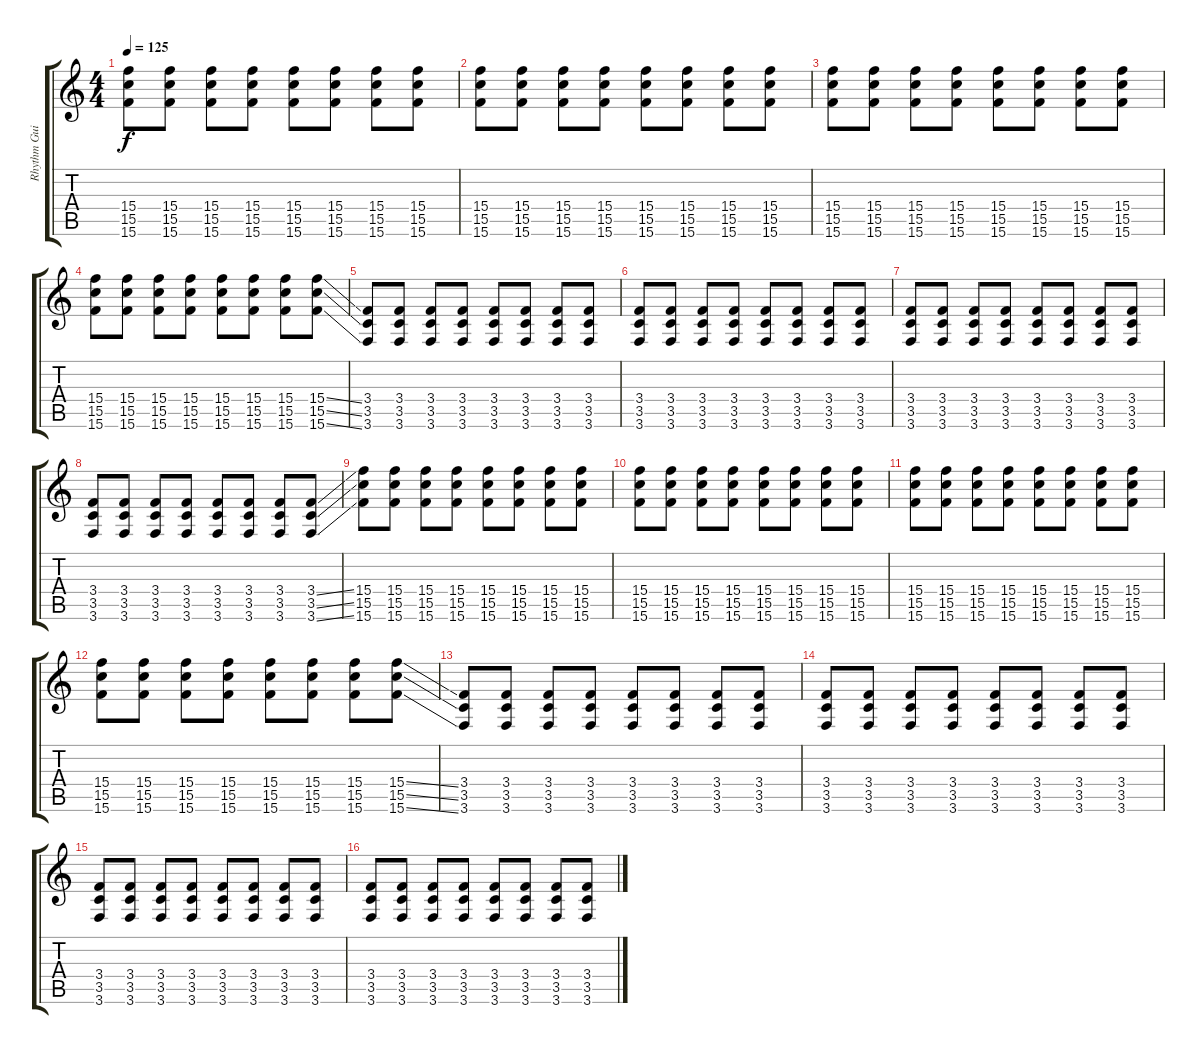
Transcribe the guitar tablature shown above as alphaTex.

\track ("Rhythm Guitar (Moore)" "Rhythm Gui") {instrument distortionguitar}
\staff {score tabs}
\tuning (E4 B3 G3 D3 A2 D2) {hide}
\ts (4 4)
\tempo 125
\clef g2
\ks c
(15.4 15.5 15.6).8{dy f} (15.4 15.5 15.6).8 (15.4 15.5 15.6).8 (15.4 15.5 15.6).8 (15.4 15.5 15.6).8 (15.4 15.5 15.6).8 (15.4 15.5 15.6).8 (15.4 15.5 15.6).8 |
(15.4 15.5 15.6).8 (15.4 15.5 15.6).8 (15.4 15.5 15.6).8 (15.4 15.5 15.6).8 (15.4 15.5 15.6).8 (15.4 15.5 15.6).8 (15.4 15.5 15.6).8 (15.4 15.5 15.6).8 |
(15.4 15.5 15.6).8 (15.4 15.5 15.6).8 (15.4 15.5 15.6).8 (15.4 15.5 15.6).8 (15.4 15.5 15.6).8 (15.4 15.5 15.6).8 (15.4 15.5 15.6).8 (15.4 15.5 15.6).8 |
(15.4 15.5 15.6).8 (15.4 15.5 15.6).8 (15.4 15.5 15.6).8 (15.4 15.5 15.6).8 (15.4 15.5 15.6).8 (15.4 15.5 15.6).8 (15.4 15.5 15.6).8 (15.4{ss} 15.5{ss} 15.6{ss}).8 |
(3.4 3.5 3.6).8 (3.4 3.5 3.6).8 (3.4 3.5 3.6).8 (3.4 3.5 3.6).8 (3.4 3.5 3.6).8 (3.4 3.5 3.6).8 (3.4 3.5 3.6).8 (3.4 3.5 3.6).8 |
(3.4 3.5 3.6).8 (3.4 3.5 3.6).8 (3.4 3.5 3.6).8 (3.4 3.5 3.6).8 (3.4 3.5 3.6).8 (3.4 3.5 3.6).8 (3.4 3.5 3.6).8 (3.4 3.5 3.6).8 |
(3.4 3.5 3.6).8 (3.4 3.5 3.6).8 (3.4 3.5 3.6).8 (3.4 3.5 3.6).8 (3.4 3.5 3.6).8 (3.4 3.5 3.6).8 (3.4 3.5 3.6).8 (3.4 3.5 3.6).8 |
(3.4 3.5 3.6).8 (3.4 3.5 3.6).8 (3.4 3.5 3.6).8 (3.4 3.5 3.6).8 (3.4 3.5 3.6).8 (3.4 3.5 3.6).8 (3.4 3.5 3.6).8 (3.4{ss} 3.5{ss} 3.6{ss}).8 |
(15.4 15.5 15.6).8 (15.4 15.5 15.6).8 (15.4 15.5 15.6).8 (15.4 15.5 15.6).8 (15.4 15.5 15.6).8 (15.4 15.5 15.6).8 (15.4 15.5 15.6).8 (15.4 15.5 15.6).8 |
(15.4 15.5 15.6).8 (15.4 15.5 15.6).8 (15.4 15.5 15.6).8 (15.4 15.5 15.6).8 (15.4 15.5 15.6).8 (15.4 15.5 15.6).8 (15.4 15.5 15.6).8 (15.4 15.5 15.6).8 |
(15.4 15.5 15.6).8 (15.4 15.5 15.6).8 (15.4 15.5 15.6).8 (15.4 15.5 15.6).8 (15.4 15.5 15.6).8 (15.4 15.5 15.6).8 (15.4 15.5 15.6).8 (15.4 15.5 15.6).8 |
(15.4 15.5 15.6).8 (15.4 15.5 15.6).8 (15.4 15.5 15.6).8 (15.4 15.5 15.6).8 (15.4 15.5 15.6).8 (15.4 15.5 15.6).8 (15.4 15.5 15.6).8 (15.4{ss} 15.5{ss} 15.6{ss}).8 |
(3.4 3.5 3.6).8 (3.4 3.5 3.6).8 (3.4 3.5 3.6).8 (3.4 3.5 3.6).8 (3.4 3.5 3.6).8 (3.4 3.5 3.6).8 (3.4 3.5 3.6).8 (3.4 3.5 3.6).8 |
(3.4 3.5 3.6).8 (3.4 3.5 3.6).8 (3.4 3.5 3.6).8 (3.4 3.5 3.6).8 (3.4 3.5 3.6).8 (3.4 3.5 3.6).8 (3.4 3.5 3.6).8 (3.4 3.5 3.6).8 |
(3.4 3.5 3.6).8 (3.4 3.5 3.6).8 (3.4 3.5 3.6).8 (3.4 3.5 3.6).8 (3.4 3.5 3.6).8 (3.4 3.5 3.6).8 (3.4 3.5 3.6).8 (3.4 3.5 3.6).8 |
(3.4 3.5 3.6).8 (3.4 3.5 3.6).8 (3.4 3.5 3.6).8 (3.4 3.5 3.6).8 (3.4 3.5 3.6).8 (3.4 3.5 3.6).8 (3.4 3.5 3.6).8 (3.4{ss} 3.5{ss} 3.6{ss}).8
